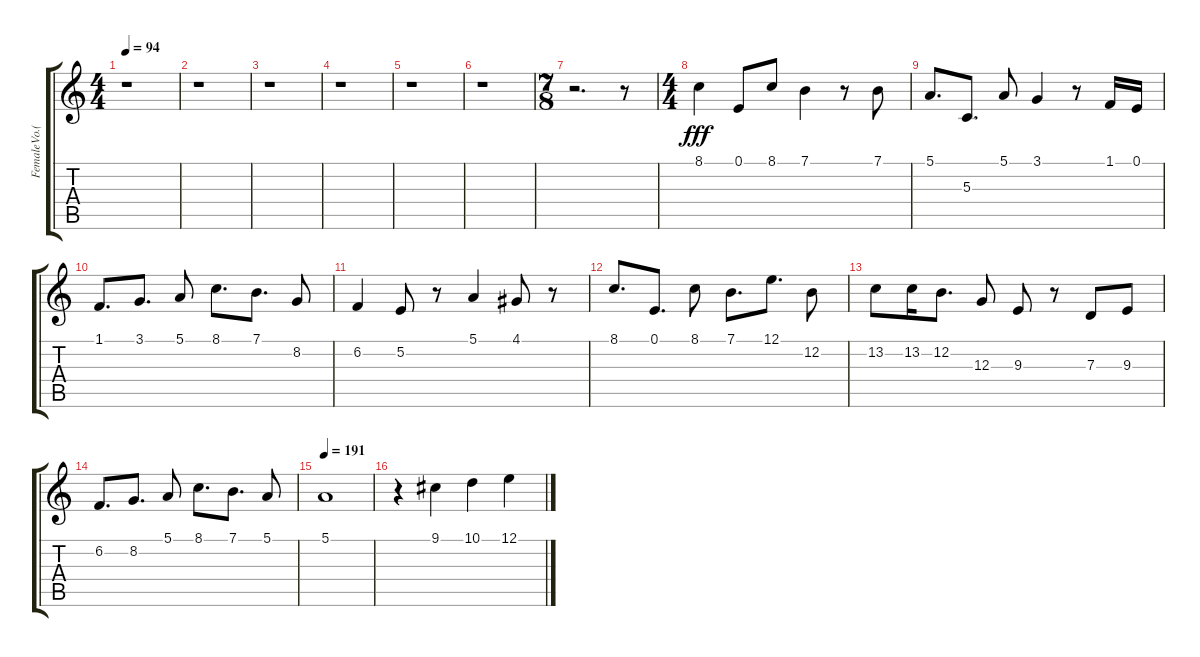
\track ("FemaleVo.(Lch.)" "FemaleVo.(") {instrument altosax}
\staff {score tabs}
\tuning (E4 B3 G3 D3 A2 E2) {hide}
\ts (4 4)
\tempo 94
\clef g2
\ks c
r.1{dy f} |
r.1 |
r.1 |
r.1 |
r.1 |
r.1 |
\ts (7 8)
r.2{d} r.8 |
\ts (4 4)
8.1.4{dy fff} 0.1.8 8.1.8 7.1.4 r.8 7.1.8 |
5.1.8{d} 5.3.8{d} 5.1.8 3.1.4 r.8 1.1.16 0.1.16 |
1.1.8{d} 3.1.8{d} 5.1.8 8.1.8{d} 7.1.8{d} 8.2.8 |
6.2.4 5.2.8 r.8 5.1.4 4.1.8 r.8 |
8.1.8{d} 0.1.8{d} 8.1.8 7.1.8{d} 12.1.8{d} 12.2.8 |
13.2.8 13.2.16 12.2.8{d} 12.3.8 9.3.8 r.8 7.3.8 9.3.8 |
6.2.8{d} 8.2.8{d} 5.1.8 8.1.8{d} 7.1.8{d} 5.1.8 |
\tempo 191
5.1.1 |
r.4 9.1.4 10.1.4 12.1.4
